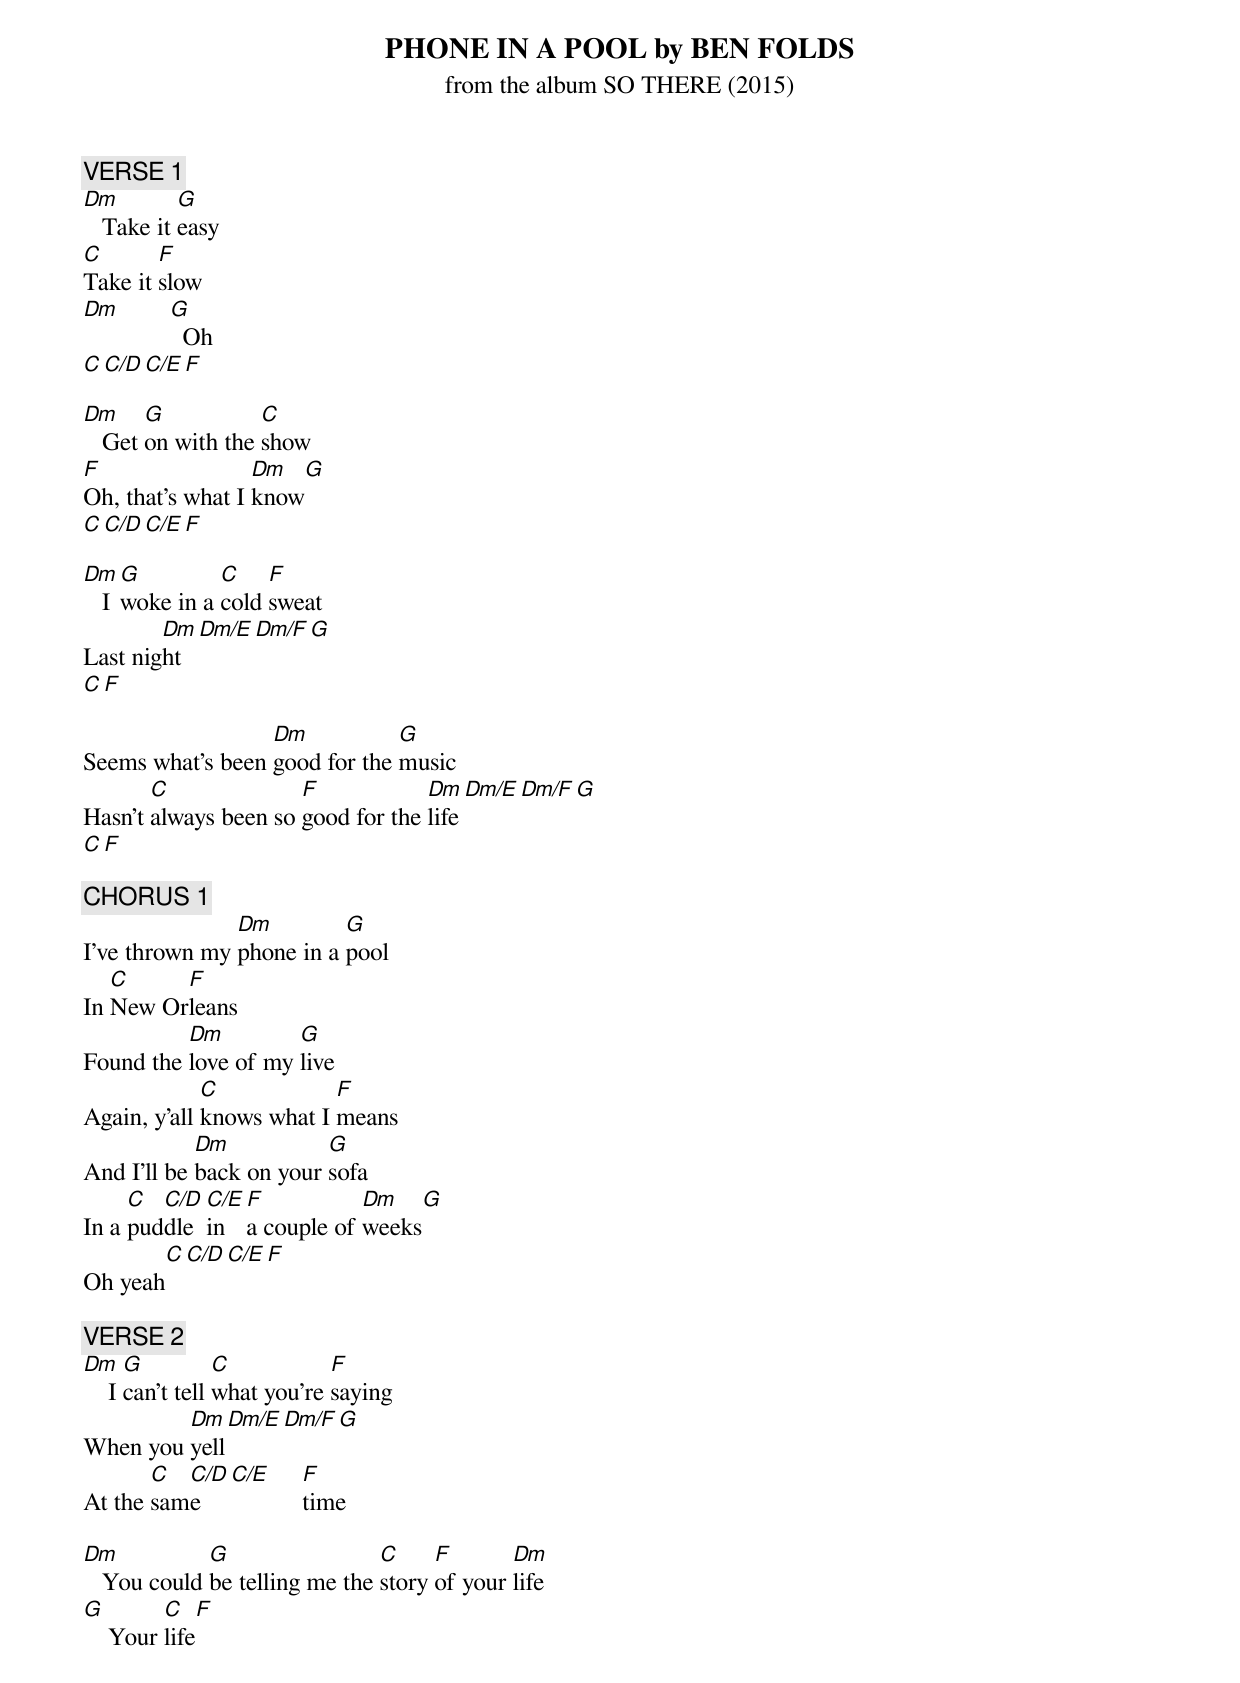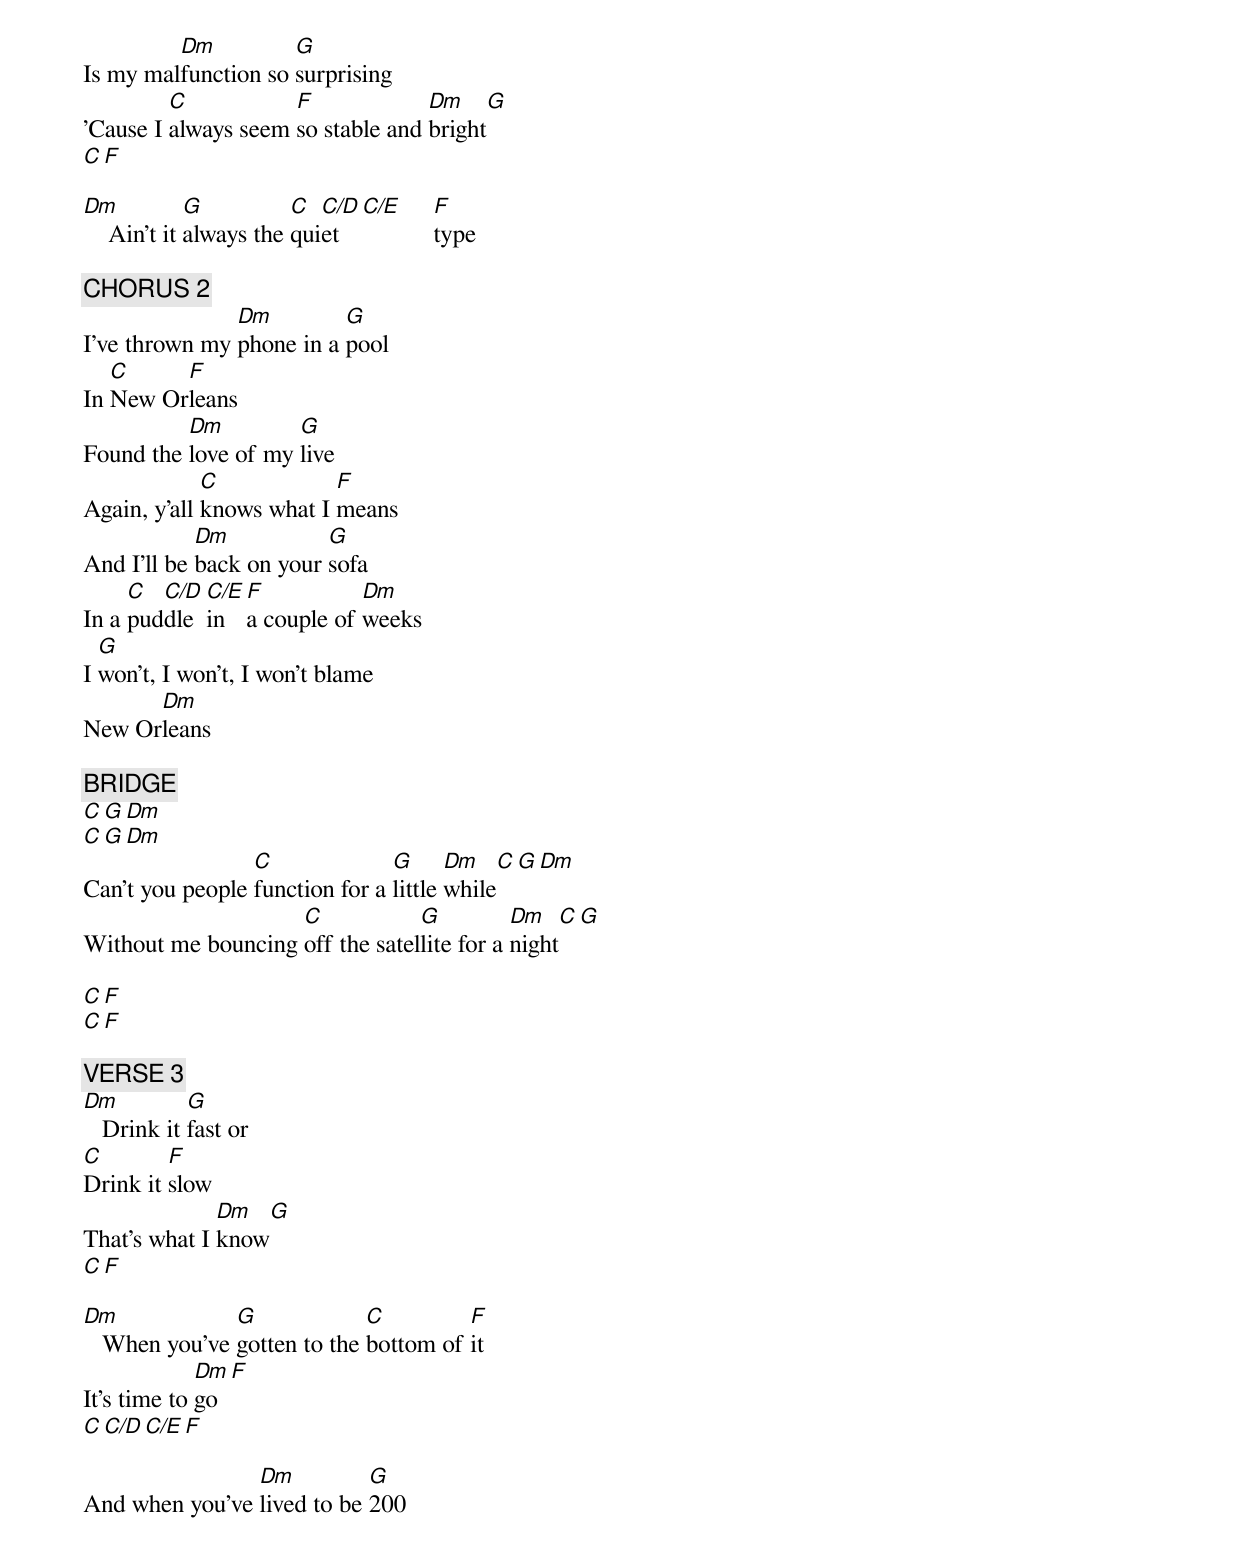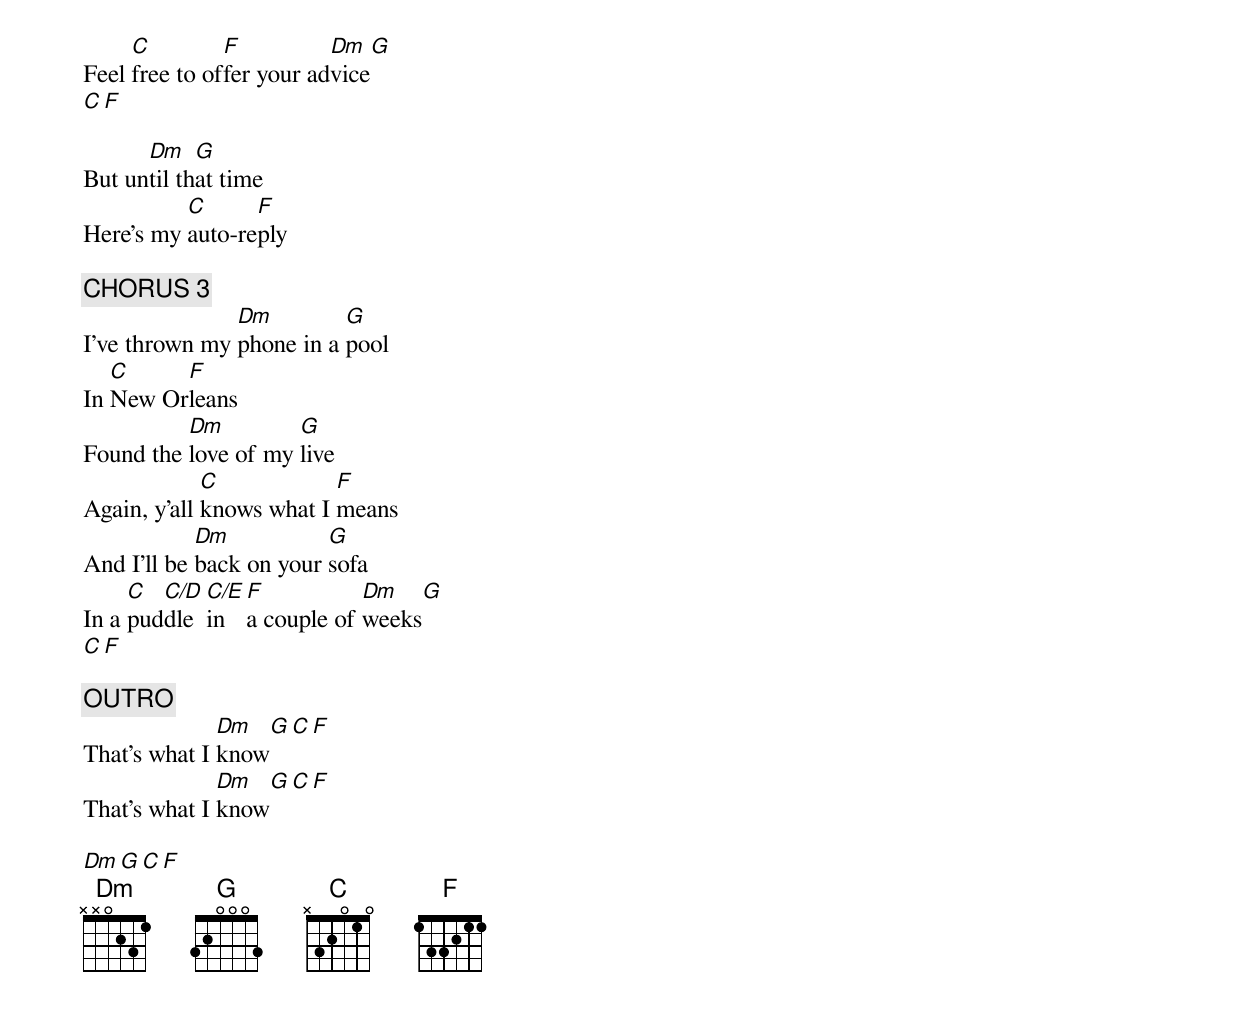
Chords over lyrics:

PHONE IN A POOL by BEN FOLDS
from the album SO THERE (2015)

[VERSE 1]
Dm         G
   Take it easy
C       F
Take it slow
Dm      G
          Oh
C  C/D  C/E  F

Dm     G           C
   Get on with the show
F                 Dm    G
Oh, that's what I know
C  C/D  C/E  F

Dm   G         C    F
   I woke in a cold sweat
        Dm  Dm/E  Dm/F  G
Last night
C  F

                  Dm           G
Seems what's been good for the music
       C              F            Dm    Dm/E  Dm/F  G
Hasn't always been so good for the life
C  F

[CHORUS 1]
               Dm         G
I've thrown my phone in a pool
   C     F
In New Orleans
          Dm         G
Found the love of my live
             C            F
Again, y'all knows what I means
            Dm           G
And I'll be back on your sofa
     C  C/D  C/E  F           Dm     G
In a puddle  in   a couple of weeks
        C  C/D  C/E  F
Oh yeah

[VERSE 2]
Dm    G          C           F
    I can't tell what you're saying
         Dm  Dm/E  Dm/F  G
When you yell
       C  C/D  C/E  F
At the same         time

Dm           G                 C     F       Dm
   You could be telling me the story of your life
G        C     F
    Your life

         Dm          G
Is my malfunction so surprising
         C           F             Dm      G
'Cause I always seem so stable and bright
C  F

Dm           G          C  C/D  C/E  F
    Ain't it always the quiet        type

[CHORUS 2]
               Dm         G
I've thrown my phone in a pool
   C     F
In New Orleans
          Dm         G
Found the love of my live
             C            F
Again, y'all knows what I means
            Dm           G
And I'll be back on your sofa
     C  C/D  C/E  F           Dm
In a puddle  in   a couple of weeks
  G
I won't, I won't, I won't blame
      Dm
New Orleans

[BRIDGE]
C  G  Dm
C  G  Dm
                 C              G      Dm     C  G  Dm
Can't you people function for a little while
                    C            G          Dm     C  G
Without me bouncing off the satellite for a night

C  F
C  F

[VERSE 3]
Dm          G
   Drink it fast or
C        F
Drink it slow
              Dm   G
That's what I know
C  F

Dm             G             C         F
   When you've gotten to the bottom of it
             Dm  F
It's time to go
C  C/D  C/E  F

                Dm          G
And when you've lived to be 200
     C         F          Dm   G
Feel free to offer your advice
C  F

      Dm    G
But until that time
          C      F
Here's my auto-reply

[CHORUS 3]
               Dm         G
I've thrown my phone in a pool
   C     F
In New Orleans
          Dm         G
Found the love of my live
             C            F
Again, y'all knows what I means
            Dm           G
And I'll be back on your sofa
     C  C/D  C/E  F           Dm     G
In a puddle  in   a couple of weeks
C  F

[OUTRO]
              Dm    G  C  F
That's what I know
              Dm    G  C  F
That's what I know

Dm  G  C  F
